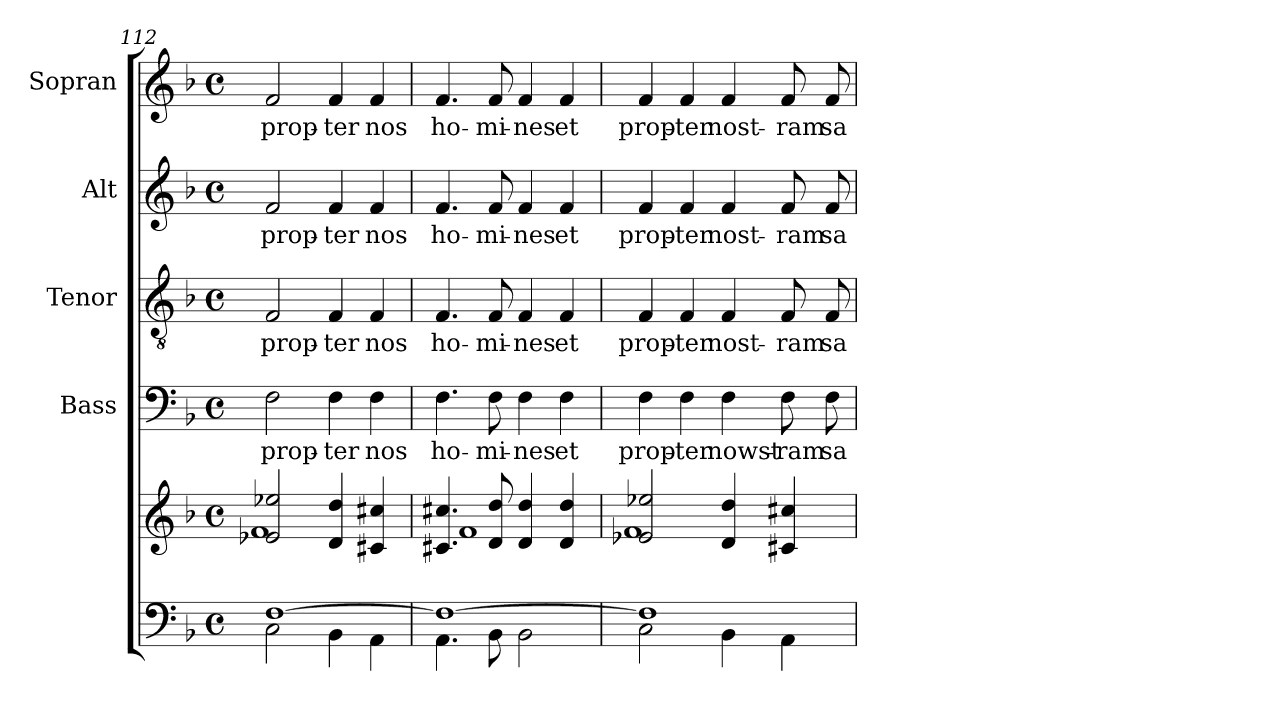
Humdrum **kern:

**kern	**kern	**kern	**text	**kern	**text	**kern	**text	**kern	**text
*part5	*part5	*part4	*part4	*part3	*part3	*part2	*part2	*part1	*part1
*staff6	*staff5	*staff4	*staff4	*staff3	*staff3	*staff2	*staff2	*staff1	*staff1
*	*	*I"Bass	*	*I"Tenor	*	*I"Alt	*	*I"Sopran	*
*	*	*I'B.	*	*I'T.	*	*I'A.	*	*I'S.	*
*clefF4	*clefG2	*clefF4	*	*clefGv2	*	*clefG2	*	*clefG2	*
*k[b-]	*k[b-]	*k[b-]	*	*k[b-]	*	*k[b-]	*	*k[b-]	*
*F:	*F:	*F:	*	*F:	*	*F:	*	*F:	*
*M4/4	*M4/4	*M4/4	*	*M4/4	*	*M4/4	*	*M4/4	*
*met(c)	*met(c)	*met(c)	*	*met(c)	*	*met(c)	*	*met(c)	*
=112	=112	=112	=112	=112	=112	=112	=112	=112	=112
*^	*^	*	*	*	*	*	*	*	*
!	!	!	!	!	!LO:LY:b	!	!LO:LY:b	!	!LO:LY:b	!	!LO:LY:b
[>1F	2C\	2e-X/ 2ee-X/	1f	2F\	prop-	2F/	prop-	2f/	prop-	2f/	prop-
!	!	!	!	!	!LO:LY:b	!	!LO:LY:b	!	!LO:LY:b	!	!LO:LY:b
.	4BB-\	4d/ 4dd/	.	4F\	-ter	4F/	-ter	4f/	-ter	4f/	-ter
!	!	!	!	!	!LO:LY:b	!	!LO:LY:b	!	!LO:LY:b	!	!LO:LY:b
.	4AA\	4c#X/ 4cc#X/	.	4F\	nos	4F/	nos	4f/	nos	4f/	nos
=113	=113	=113	=113	=113	=113	=113	=113	=113	=113	=113	=113
!	!	!	!	!	!LO:LY:b	!	!LO:LY:b	!	!LO:LY:b	!	!LO:LY:b
1F_	4.AA\	4.c#X/ 4.cc#X/	1f	4.F\	ho-	4.F/	ho-	4.f/	ho-	4.f/	ho-
!	!	!	!	!	!LO:LY:b	!	!LO:LY:b	!	!LO:LY:b	!	!LO:LY:b
.	8BB-\	8d/ 8dd/	.	8F\	-mi-	8F/	-mi-	8f/	-mi-	8f/	-mi-
!	!	!	!	!	!LO:LY:b	!	!LO:LY:b	!	!LO:LY:b	!	!LO:LY:b
.	2BB-\	4d/ 4dd/	.	4F\	-nes	4F/	-nes	4f/	-nes	4f/	-nes
!	!	!	!	!	!LO:LY:b	!	!LO:LY:b	!	!LO:LY:b	!	!LO:LY:b
.	.	4d/ 4dd/	.	4F\	et	4F/	et	4f/	et	4f/	et
=114	=114	=114	=114	=114	=114	=114	=114	=114	=114	=114	=114
!	!	!	!	!	!LO:LY:b	!	!LO:LY:b	!	!LO:LY:b	!	!LO:LY:b
1F]	2C\	2e-X/ 2ee-X/	1f	4F\	prop-	4F/	prop-	4f/	prop-	4f/	prop-
!	!	!	!	!	!LO:LY:b	!	!LO:LY:b	!	!LO:LY:b	!	!LO:LY:b
.	.	.	.	4F\	-ter	4F/	-ter	4f/	-ter	4f/	-ter
!	!	!	!	!	!LO:LY:b	!	!LO:LY:b	!	!LO:LY:b	!	!LO:LY:b
.	4BB-\	4d/ 4dd/	.	4F\	nowst-	4F/	nost-	4f/	nost-	4f/	nost-
!	!	!	!	!	!LO:LY:b	!	!LO:LY:b	!	!LO:LY:b	!	!LO:LY:b
.	4AA\	4c#X/ 4cc#X/	.	8F\	-ram	8F/	-ram	8f/	-ram	8f/	-ram
!	!	!	!	!	!LO:LY:b	!	!LO:LY:b	!	!LO:LY:b	!	!LO:LY:b
.	.	.	.	8F\	sa-	8F/	sa-	8f/	sa-	8f/	sa-
*v	*v	*	*	*	*	*	*	*	*	*	*
*	*v	*v	*	*	*	*	*	*	*	*
=	=	=	=	=	=	=	=	=	=
*-	*-	*-	*-	*-	*-	*-	*-	*-	*-
